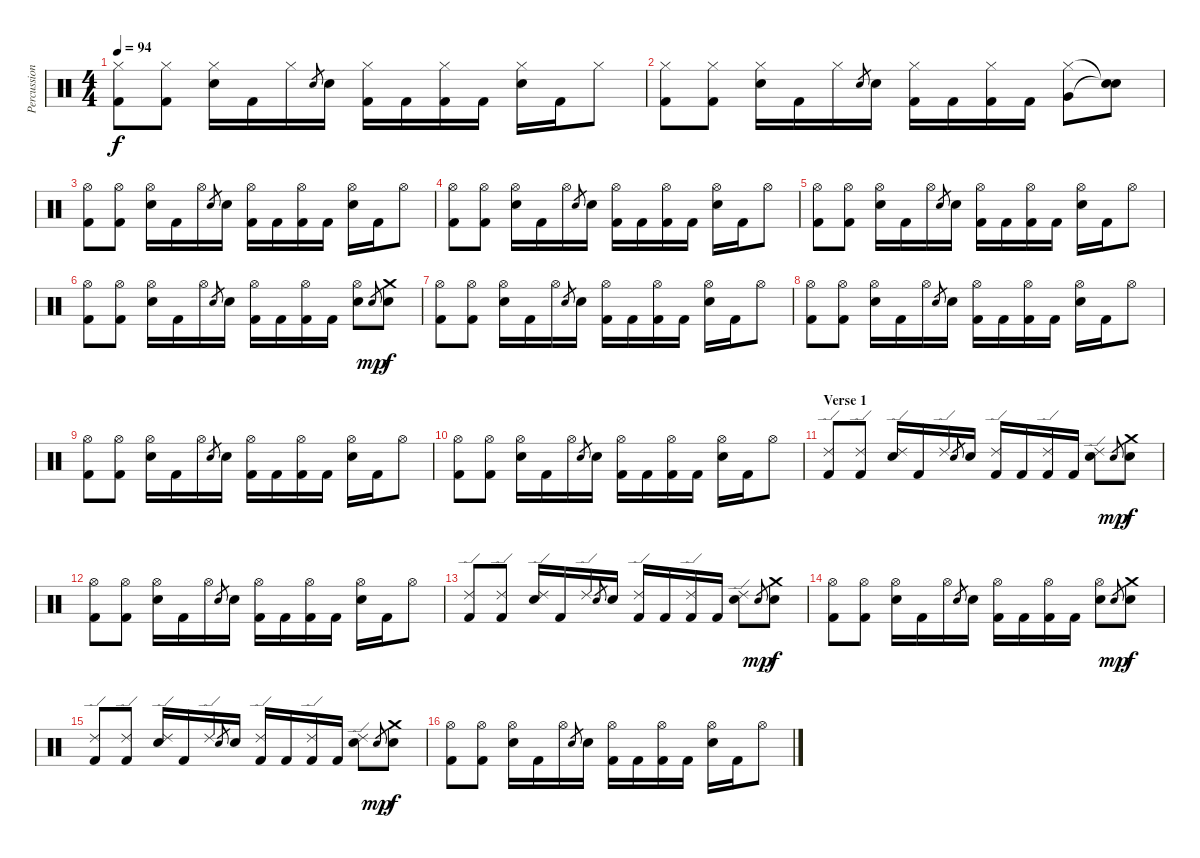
\track ("Percussion" "Percussion") {instrument percussion}
\staff {score}
\articulation defaults
\ts (4 4)
\tempo 94
\clef neutral
\ks c
("Hi-Hat (closed)" "Kick (hit) 2").8{dy f} ("Hi-Hat (closed)" "Kick (hit) 2").8 ("Hi-Hat (closed)" "Electric Snare (hit)").16 "Kick (hit) 2".16 "Hi-Hat (closed)".16 "Electric Snare (hit)".8{gr} "Electric Snare (hit)".16 ("Hi-Hat (closed)" "Kick (hit) 2").16 "Kick (hit) 2".16 ("Hi-Hat (closed)" "Kick (hit) 2").16 "Kick (hit) 2".16 ("Hi-Hat (closed)" "Electric Snare (hit)").16 "Kick (hit) 2".16 "Hi-Hat (closed)".8 |
("Hi-Hat (closed)" "Kick (hit) 2").8 ("Hi-Hat (closed)" "Kick (hit) 2").8 ("Hi-Hat (closed)" "Electric Snare (hit)").16 "Kick (hit) 2".16 "Hi-Hat (closed)".16 "Electric Snare (hit)".8{gr} "Electric Snare (hit)".16 ("Hi-Hat (closed)" "Kick (hit) 2").16 "Kick (hit) 2".16 ("Hi-Hat (closed)" "Kick (hit) 2").16 "Kick (hit) 2".16 ("Hi-Hat (closed)" "Very Low Tom (hit)").8 ("Snare (hit)"{t} "Snare (hit)"{t}).8 |
("Hi-Hat (open)" "Kick (hit) 2").8 ("Hi-Hat (open)" "Kick (hit) 2").8 ("Hi-Hat (open)" "Electric Snare (hit)").16 "Kick (hit) 2".16 "Hi-Hat (open)".16 "Electric Snare (hit)".8{gr} "Electric Snare (hit)".16 ("Hi-Hat (open)" "Kick (hit) 2").16 "Kick (hit) 2".16 ("Hi-Hat (open)" "Kick (hit) 2").16 "Kick (hit) 2".16 ("Hi-Hat (open)" "Electric Snare (hit)").16 "Kick (hit) 2".16 "Hi-Hat (open)".8 |
("Hi-Hat (open)" "Kick (hit) 2").8 ("Hi-Hat (open)" "Kick (hit) 2").8 ("Hi-Hat (open)" "Electric Snare (hit)").16 "Kick (hit) 2".16 "Hi-Hat (open)".16 "Electric Snare (hit)".8{gr} "Electric Snare (hit)".16 ("Hi-Hat (open)" "Kick (hit) 2").16 "Kick (hit) 2".16 ("Hi-Hat (open)" "Kick (hit) 2").16 "Kick (hit) 2".16 ("Hi-Hat (open)" "Electric Snare (hit)").16 "Kick (hit) 2".16 "Hi-Hat (open)".8 |
("Hi-Hat (open)" "Kick (hit) 2").8 ("Hi-Hat (open)" "Kick (hit) 2").8 ("Hi-Hat (open)" "Electric Snare (hit)").16 "Kick (hit) 2".16 "Hi-Hat (open)".16 "Electric Snare (hit)".8{gr} "Electric Snare (hit)".16 ("Hi-Hat (open)" "Kick (hit) 2").16 "Kick (hit) 2".16 ("Hi-Hat (open)" "Kick (hit) 2").16 "Kick (hit) 2".16 ("Hi-Hat (open)" "Electric Snare (hit)").16 "Kick (hit) 2".16 "Hi-Hat (open)".8 |
("Hi-Hat (open)" "Kick (hit) 2").8 ("Hi-Hat (open)" "Kick (hit) 2").8 ("Hi-Hat (open)" "Electric Snare (hit)").16 "Kick (hit) 2".16 "Hi-Hat (open)".16 "Electric Snare (hit)".8{gr} "Electric Snare (hit)".16 ("Hi-Hat (open)" "Kick (hit) 2").16 "Kick (hit) 2".16 ("Hi-Hat (open)" "Kick (hit) 2").16 "Kick (hit) 2".16 ("Hi-Hat (open)" "Electric Snare (hit)").8 "Electric Snare (hit)"{h}.8{gr dy mp} ("Crash medium (hit)" "Electric Snare (hit)").8{dy f} |
("Hi-Hat (open)" "Kick (hit) 2").8 ("Hi-Hat (open)" "Kick (hit) 2").8 ("Hi-Hat (open)" "Electric Snare (hit)").16 "Kick (hit) 2".16 "Hi-Hat (open)".16 "Electric Snare (hit)".8{gr} "Electric Snare (hit)".16 ("Hi-Hat (open)" "Kick (hit) 2").16 "Kick (hit) 2".16 ("Hi-Hat (open)" "Kick (hit) 2").16 "Kick (hit) 2".16 ("Hi-Hat (open)" "Electric Snare (hit)").16 "Kick (hit) 2".16 "Hi-Hat (open)".8 |
("Hi-Hat (open)" "Kick (hit) 2").8 ("Hi-Hat (open)" "Kick (hit) 2").8 ("Hi-Hat (open)" "Electric Snare (hit)").16 "Kick (hit) 2".16 "Hi-Hat (open)".16 "Electric Snare (hit)".8{gr} "Electric Snare (hit)".16 ("Hi-Hat (open)" "Kick (hit) 2").16 "Kick (hit) 2".16 ("Hi-Hat (open)" "Kick (hit) 2").16 "Kick (hit) 2".16 ("Hi-Hat (open)" "Electric Snare (hit)").16 "Kick (hit) 2".16 "Hi-Hat (open)".8 |
("Hi-Hat (open)" "Kick (hit) 2").8 ("Hi-Hat (open)" "Kick (hit) 2").8 ("Hi-Hat (open)" "Electric Snare (hit)").16 "Kick (hit) 2".16 "Hi-Hat (open)".16 "Electric Snare (hit)".8{gr} "Electric Snare (hit)".16 ("Hi-Hat (open)" "Kick (hit) 2").16 "Kick (hit) 2".16 ("Hi-Hat (open)" "Kick (hit) 2").16 "Kick (hit) 2".16 ("Hi-Hat (open)" "Electric Snare (hit)").16 "Kick (hit) 2".16 "Hi-Hat (open)".8 |
("Hi-Hat (open)" "Kick (hit) 2").8 ("Hi-Hat (open)" "Kick (hit) 2").8 ("Hi-Hat (open)" "Electric Snare (hit)").16 "Kick (hit) 2".16 "Hi-Hat (open)".16 "Electric Snare (hit)".8{gr} "Electric Snare (hit)".16 ("Hi-Hat (open)" "Kick (hit) 2").16 "Kick (hit) 2".16 ("Hi-Hat (open)" "Kick (hit) 2").16 "Kick (hit) 2".16 ("Hi-Hat (open)" "Electric Snare (hit)").16 "Kick (hit) 2".16 "Hi-Hat (open)".8 |
\section ("" "Verse 1")
("Ride (edge) 2" "Kick (hit) 2").8 ("Ride (edge) 2" "Kick (hit) 2").8 ("Ride (edge) 2" "Electric Snare (hit)").16 "Kick (hit) 2".16 "Ride (edge) 2".16 "Electric Snare (hit)".8{gr} "Electric Snare (hit)".16 ("Ride (edge) 2" "Kick (hit) 2").16 "Kick (hit) 2".16 ("Ride (edge) 2" "Kick (hit) 2").16 "Kick (hit) 2".16 ("Ride (edge) 2" "Electric Snare (hit)").8 "Electric Snare (hit)"{h}.8{gr dy mp} ("Crash medium (hit)" "Electric Snare (hit)").8{dy f} |
("Hi-Hat (open)" "Kick (hit) 2").8 ("Hi-Hat (open)" "Kick (hit) 2").8 ("Hi-Hat (open)" "Electric Snare (hit)").16 "Kick (hit) 2".16 "Hi-Hat (open)".16 "Electric Snare (hit)".8{gr} "Electric Snare (hit)".16 ("Hi-Hat (open)" "Kick (hit) 2").16 "Kick (hit) 2".16 ("Hi-Hat (open)" "Kick (hit) 2").16 "Kick (hit) 2".16 ("Hi-Hat (open)" "Electric Snare (hit)").16 "Kick (hit) 2".16 "Hi-Hat (open)".8 |
("Ride (edge) 2" "Kick (hit) 2").8 ("Ride (edge) 2" "Kick (hit) 2").8 ("Ride (edge) 2" "Electric Snare (hit)").16 "Kick (hit) 2".16 "Ride (edge) 2".16 "Electric Snare (hit)".8{gr} "Electric Snare (hit)".16 ("Ride (edge) 2" "Kick (hit) 2").16 "Kick (hit) 2".16 ("Ride (edge) 2" "Kick (hit) 2").16 "Kick (hit) 2".16 ("Ride (edge) 2" "Electric Snare (hit)").8 "Electric Snare (hit)"{h}.8{gr dy mp} ("Crash medium (hit)" "Electric Snare (hit)").8{dy f} |
("Hi-Hat (open)" "Kick (hit) 2").8 ("Hi-Hat (open)" "Kick (hit) 2").8 ("Hi-Hat (open)" "Electric Snare (hit)").16 "Kick (hit) 2".16 "Hi-Hat (open)".16 "Electric Snare (hit)".8{gr} "Electric Snare (hit)".16 ("Hi-Hat (open)" "Kick (hit) 2").16 "Kick (hit) 2".16 ("Hi-Hat (open)" "Kick (hit) 2").16 "Kick (hit) 2".16 ("Hi-Hat (open)" "Electric Snare (hit)").8 "Electric Snare (hit)"{h}.8{gr dy mp} ("Crash medium (hit)" "Electric Snare (hit)").8{dy f} |
("Ride (edge) 2" "Kick (hit) 2").8 ("Ride (edge) 2" "Kick (hit) 2").8 ("Ride (edge) 2" "Electric Snare (hit)").16 "Kick (hit) 2".16 "Ride (edge) 2".16 "Electric Snare (hit)".8{gr} "Electric Snare (hit)".16 ("Ride (edge) 2" "Kick (hit) 2").16 "Kick (hit) 2".16 ("Ride (edge) 2" "Kick (hit) 2").16 "Kick (hit) 2".16 ("Ride (edge) 2" "Electric Snare (hit)").8 "Electric Snare (hit)"{h}.8{gr dy mp} ("Crash medium (hit)" "Electric Snare (hit)").8{dy f} |
("Hi-Hat (open)" "Kick (hit) 2").8 ("Hi-Hat (open)" "Kick (hit) 2").8 ("Hi-Hat (open)" "Electric Snare (hit)").16 "Kick (hit) 2".16 "Hi-Hat (open)".16 "Electric Snare (hit)".8{gr} "Electric Snare (hit)".16 ("Hi-Hat (open)" "Kick (hit) 2").16 "Kick (hit) 2".16 ("Hi-Hat (open)" "Kick (hit) 2").16 "Kick (hit) 2".16 ("Hi-Hat (open)" "Electric Snare (hit)").16 "Kick (hit) 2".16 "Hi-Hat (open)".8
